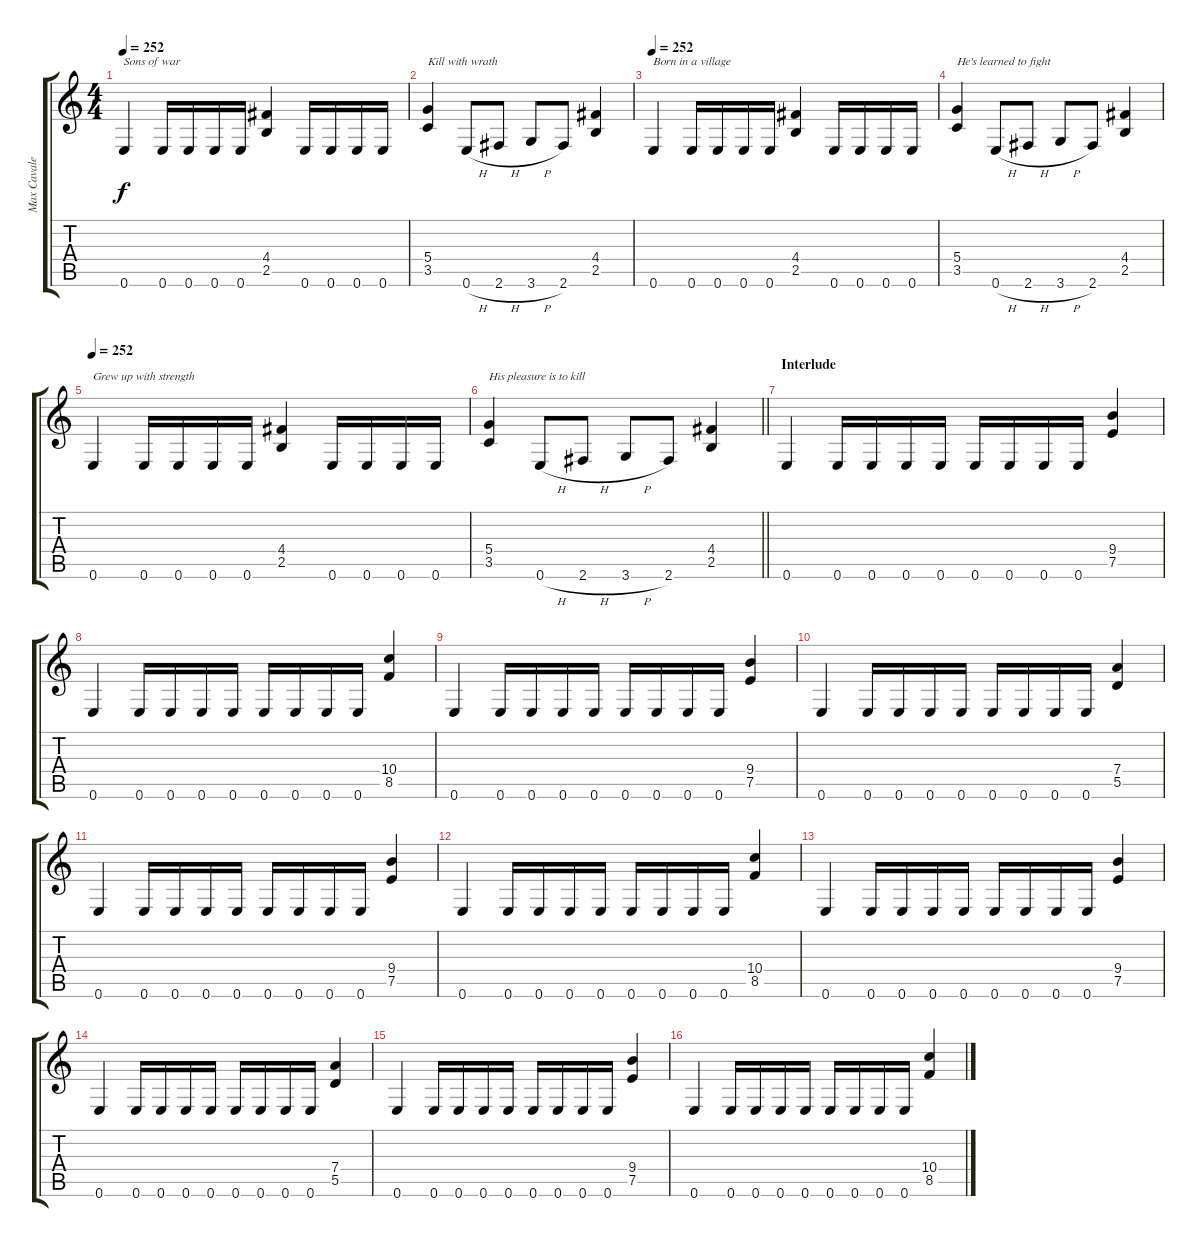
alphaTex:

\track ("Max Cavalera" "Max Cavale") {instrument overdrivenguitar}
\staff {score tabs}
\tuning (E4 B3 G3 D3 A2 E2) {hide}
\ts (4 4)
\tempo 252
\clef g2
\ks c
0.6.4{txt "Sons of war" dy f} 0.6.16 0.6.16 0.6.16 0.6.16 (4.4 2.5).4 0.6.16 0.6.16 0.6.16 0.6.16 |
(5.4 3.5).4{txt "Kill with wrath"} 0.6{h}.8 2.6{h}.8 3.6{h}.8 2.6.8 (4.4 2.5).4 |
\tempo 252
0.6.4{txt "Born in a village"} 0.6.16 0.6.16 0.6.16 0.6.16 (4.4 2.5).4 0.6.16 0.6.16 0.6.16 0.6.16 |
(5.4 3.5).4{txt "He's learned to fight"} 0.6{h}.8 2.6{h}.8 3.6{h}.8 2.6.8 (4.4 2.5).4 |
\tempo 252
0.6.4{txt "Grew up with strength"} 0.6.16 0.6.16 0.6.16 0.6.16 (4.4 2.5).4 0.6.16 0.6.16 0.6.16 0.6.16 |
\barLineRight lightlight
(5.4 3.5).4{txt "His pleasure is to kill"} 0.6{h}.8 2.6{h}.8 3.6{h}.8 2.6.8 (4.4 2.5).4 |
\section ("" "Interlude")
0.6.4 0.6.16 0.6.16 0.6.16 0.6.16 0.6.16 0.6.16 0.6.16 0.6.16 (9.4 7.5).4 |
0.6.4 0.6.16 0.6.16 0.6.16 0.6.16 0.6.16 0.6.16 0.6.16 0.6.16 (10.4 8.5).4 |
0.6.4 0.6.16 0.6.16 0.6.16 0.6.16 0.6.16 0.6.16 0.6.16 0.6.16 (9.4 7.5).4 |
0.6.4 0.6.16 0.6.16 0.6.16 0.6.16 0.6.16 0.6.16 0.6.16 0.6.16 (7.4 5.5).4 |
0.6.4 0.6.16 0.6.16 0.6.16 0.6.16 0.6.16 0.6.16 0.6.16 0.6.16 (9.4 7.5).4 |
0.6.4 0.6.16 0.6.16 0.6.16 0.6.16 0.6.16 0.6.16 0.6.16 0.6.16 (10.4 8.5).4 |
0.6.4 0.6.16 0.6.16 0.6.16 0.6.16 0.6.16 0.6.16 0.6.16 0.6.16 (9.4 7.5).4 |
0.6.4 0.6.16 0.6.16 0.6.16 0.6.16 0.6.16 0.6.16 0.6.16 0.6.16 (7.4 5.5).4 |
0.6.4 0.6.16 0.6.16 0.6.16 0.6.16 0.6.16 0.6.16 0.6.16 0.6.16 (9.4 7.5).4 |
0.6.4 0.6.16 0.6.16 0.6.16 0.6.16 0.6.16 0.6.16 0.6.16 0.6.16 (10.4 8.5).4
